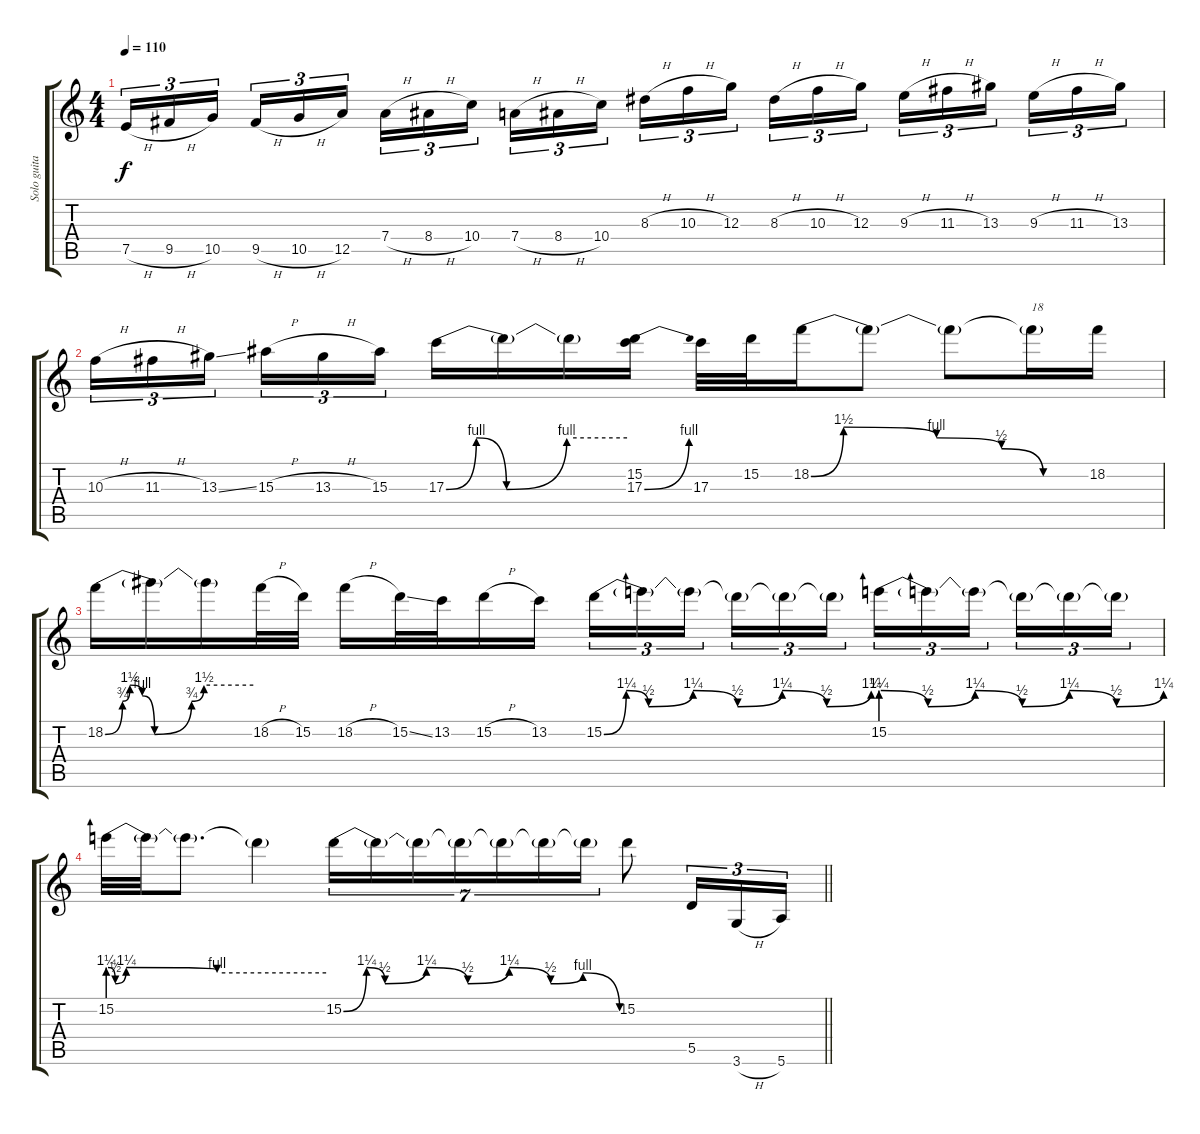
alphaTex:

\track ("Solo guitar (1,2)" "Solo guita") {instrument overdrivenguitar}
\staff {score tabs}
\tuning (E4 B3 G3 D3 A2 E2) {hide}
\ts (4 4)
\tempo 110
\clef g2
\ks c
7.5{h}.16{tu (3 2) dy f balance 16 instrument overdrivenguitar} 9.5{h}.16{tu (3 2)} 10.5.16{tu (3 2) beam splitsecondary} 9.5{h}.16{tu (3 2)} 10.5{h}.16{tu (3 2)} 12.5.16{tu (3 2)} 7.4{h}.16{tu (3 2)} 8.4{h}.16{tu (3 2)} 10.4.16{tu (3 2) beam splitsecondary} 7.4{h}.16{tu (3 2)} 8.4{h}.16{tu (3 2)} 10.4.16{tu (3 2)} 8.3{h}.16{tu (3 2)} 10.3{h}.16{tu (3 2)} 12.3.16{tu (3 2) beam splitsecondary} 8.3{h}.16{tu (3 2)} 10.3{h}.16{tu (3 2)} 12.3.16{tu (3 2)} 9.3{h}.16{tu (3 2)} 11.3{h}.16{tu (3 2)} 13.3.16{tu (3 2) beam splitsecondary} 9.3{h}.16{tu (3 2)} 11.3{h}.16{tu (3 2)} 13.3.16{tu (3 2)} |
10.3{h}.16{tu (3 2)} 11.3{h}.16{tu (3 2)} 13.3{ss}.16{tu (3 2) beam splitsecondary} 15.3{h}.16{tu (3 2)} 13.3{h}.16{tu (3 2)} 15.3.16{tu (3 2)} 17.3{be (custom 0 0 10 4 20 0 40 4 60 4)}.16 17.3{t}.16 17.3{t}.16 (15.2 17.3{be (bend 0 0 60 4)}).16 17.3.32 15.2.32 18.2{be (custom 0 0 7 6 27 4 41 2 50 0 60 0)}.16 18.2{t}.8 18.2{t}.8 18.2{t}.16{txt "18"} 18.2.16 |
18.2{be (custom 0 0 7 3 10 6 15 4 20 0 35 3 40 6 60 6)}.16 18.2{t}.16 18.2{t}.16 18.2{h}.32 15.2.32 18.2{h}.16 15.2{ss}.32 13.2.32 15.2{h}.16 13.2.16 15.2{be (custom 0 0 5 5 10 2 20 5 30 2 40 5 50 2 60 5)}.16{tu (3 2)} 15.2{t}.16{tu (3 2)} 15.2{t}.16{tu (3 2) beam splitsecondary} 15.2{t}.16{tu (3 2)} 15.2{t}.16{tu (3 2)} 15.2{t}.16{tu (3 2)} 15.2{be (custom 0 5 10 2 20 5 30 2 40 5 50 2 60 5)}.16{tu (3 2)} 15.2{t}.16{tu (3 2)} 15.2{t}.16{tu (3 2) beam splitsecondary} 15.2{t}.16{tu (3 2)} 15.2{t}.16{tu (3 2)} 15.2{t}.16{tu (3 2)} |
\barLineRight lightlight
15.2{be (custom 0 5 2 2 5 5 30 4 60 4)}.32 15.2{t}.32 15.2{t}.8{d} 15.2{t}.4 15.2{be (custom 0 0 5 5 9 2 18 5 27 2 36 5 45 2 52 4 60 0)}.16{tu (7 4)} 15.2{t}.16{tu (7 4)} 15.2{t}.16{tu (7 4)} 15.2{t}.16{tu (7 4)} 15.2{t}.16{tu (7 4)} 15.2{t}.16{tu (7 4)} 15.2{t}.16{tu (7 4)} 15.2.8 5.5.16{tu (3 2)} 3.6{h}.16{tu (3 2)} 5.6.16{tu (3 2)}
